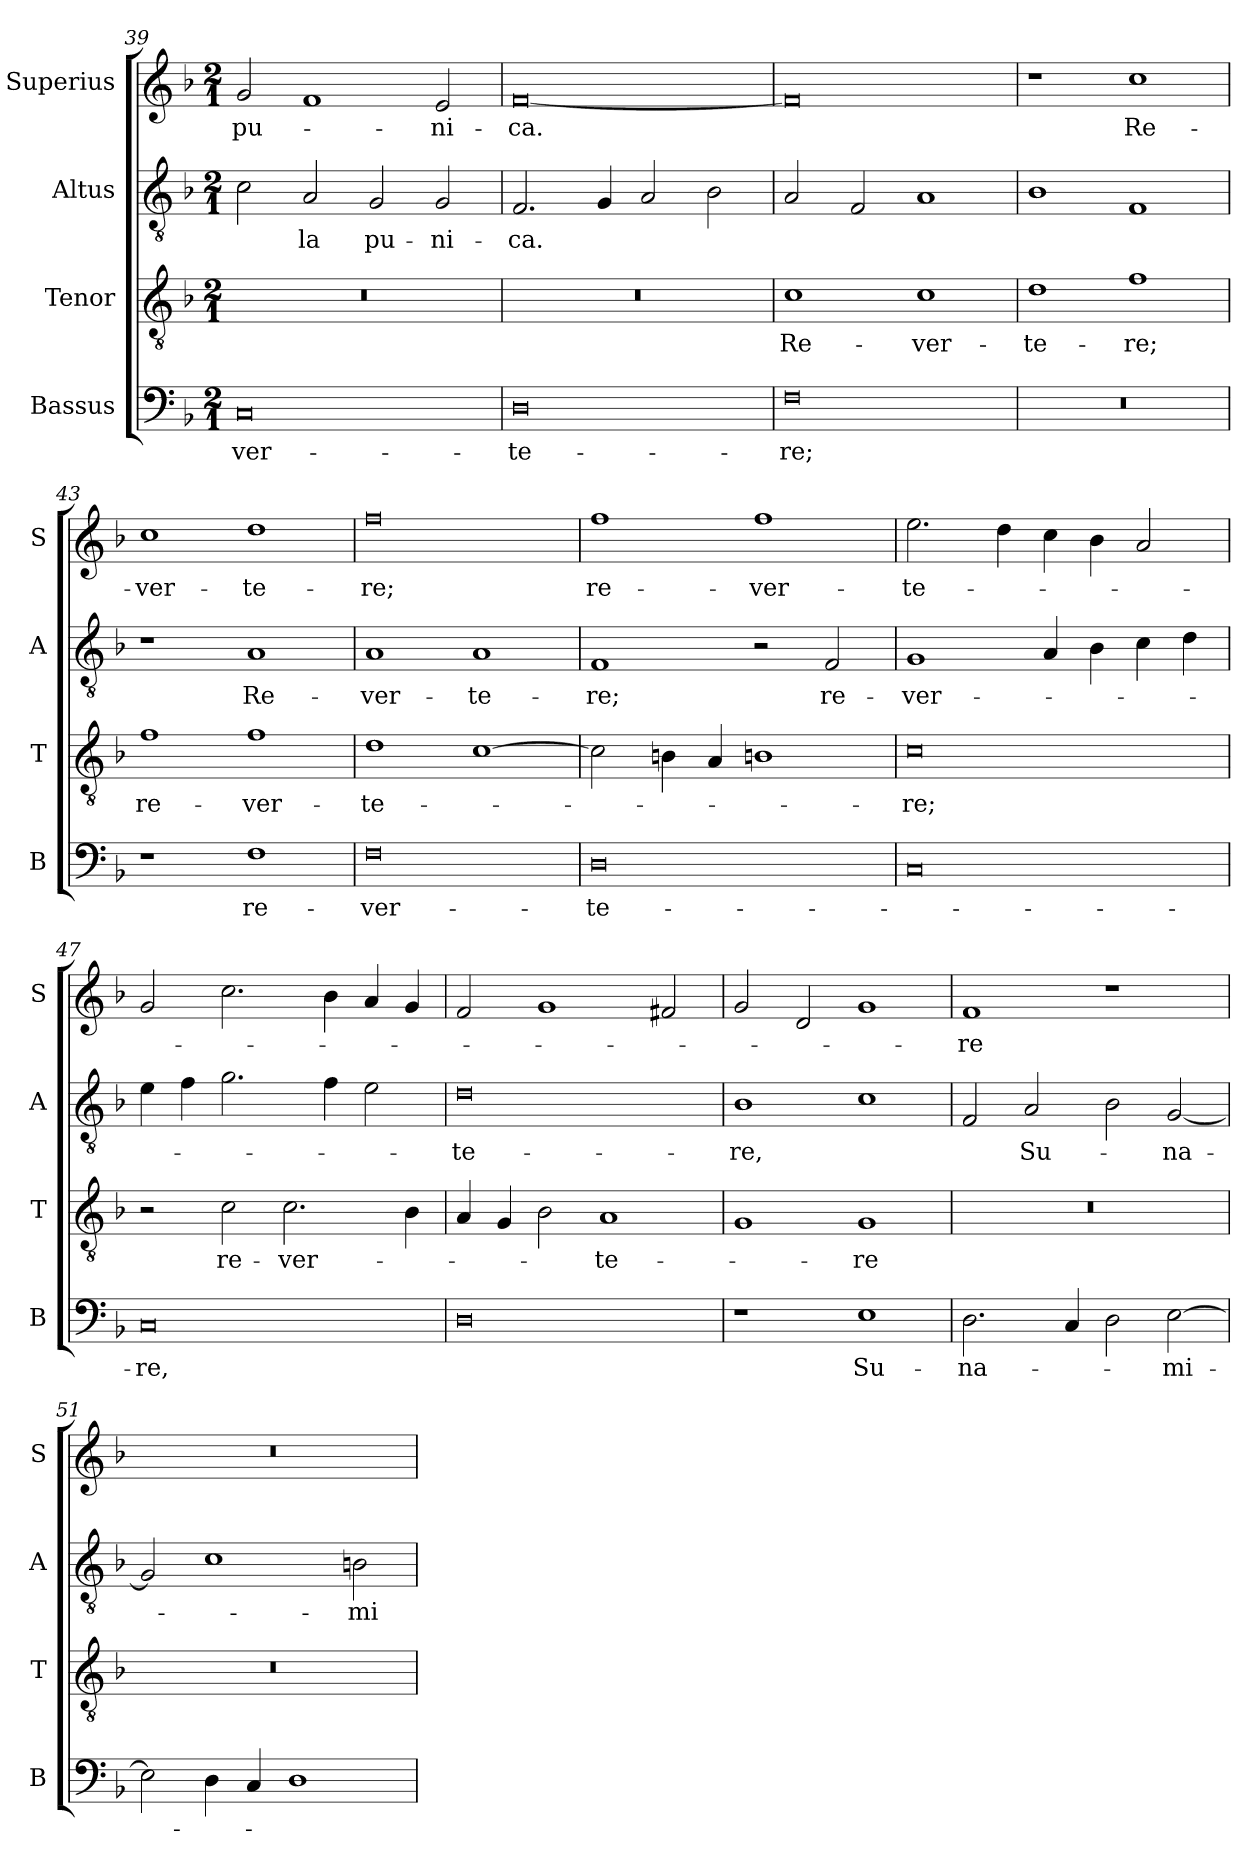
**kern	**text	**kern	**text	**kern	**text	**kern	**text
*part4	*part4	*part3	*part3	*part2	*part2	*part1	*part1
*staff4	*staff4	*staff3	*staff3	*staff2	*staff2	*staff1	*staff1
*I"Bassus	*	*I"Tenor	*	*I"Altus	*	*I"Superius	*
*I'B	*	*I'T	*	*I'A	*	*I'S	*
*clefF4	*	*clefGv2	*	*clefGv2	*	*clefG2	*
*k[b-]	*	*k[b-]	*	*k[b-]	*	*k[b-]	*
*F:	*	*F:	*	*F:	*	*F:	*
*M2/1	*	*M2/1	*	*M2/1	*	*M2/1	*
=39	=39	=39	=39	=39	=39	=39	=39
0C	-ver-	0r	.	2c	.	2g	pu-
.	.	.	.	2A	-la	1f	.
.	.	.	.	2G	pu-	.	.
.	.	.	.	2G	-ni-	2e	-ni-
=40	=40	=40	=40	=40	=40	=40	=40
0D	-te-	0r	.	2.F	-ca.	[0f	-ca.
.	.	.	.	4G	.	.	.
.	.	.	.	2A	.	.	.
.	.	.	.	2B-	.	.	.
=41	=41	=41	=41	=41	=41	=41	=41
0F	-re;	1c	Re-	2A	.	0f]	.
.	.	.	.	2F	.	.	.
.	.	1c	-ver-	1A	.	.	.
=42	=42	=42	=42	=42	=42	=42	=42
0r	.	1d	-te-	1B-	.	1r	.
.	.	1f	-re;	1F	.	1cc	Re-
=43	=43	=43	=43	=43	=43	=43	=43
1r	.	1f	re-	1r	.	1cc	-ver-
1F	re-	1f	-ver-	1A	Re-	1dd	-te-
=44	=44	=44	=44	=44	=44	=44	=44
0F	-ver-	1d	-te-	1A	-ver-	0ff	-re;
.	.	[1c	.	1A	-te-	.	.
=45	=45	=45	=45	=45	=45	=45	=45
0D	-te-	2c]	.	1F	-re;	1ff	re-
.	.	4Bn	.	.	.	.	.
.	.	4A	.	.	.	.	.
.	.	1Bn	.	2r	.	1ff	-ver-
.	.	.	.	2F	re-	.	.
=46	=46	=46	=46	=46	=46	=46	=46
0C	.	0c	-re;	1G	-ver-	2.ee	-te-
.	.	.	.	.	.	4dd	.
.	.	.	.	4A	.	4cc	.
.	.	.	.	4B-	.	4b-	.
.	.	.	.	4c	.	2a	.
.	.	.	.	4d	.	.	.
=47	=47	=47	=47	=47	=47	=47	=47
0C	-re,	2r	.	4e	.	2g	.
.	.	.	.	4f	.	.	.
.	.	2c	re-	2.g	.	2.cc	.
.	.	2.c	-ver-	.	.	.	.
.	.	.	.	4f	.	4b-	.
.	.	.	.	2e	.	4a	.
.	.	4B-	.	.	.	4g	.
=48	=48	=48	=48	=48	=48	=48	=48
0D	.	4A	.	0d	-te-	2f	.
.	.	4G	.	.	.	.	.
.	.	2B-	.	.	.	1g	.
.	.	1A	-te-	.	.	.	.
.	.	.	.	.	.	2f#X	.
=49	=49	=49	=49	=49	=49	=49	=49
1r	.	1G	.	1B-	-re,	2g	.
.	.	.	.	.	.	2d	.
1E	Su-	1G	-re	1c	.	1g	.
=50	=50	=50	=50	=50	=50	=50	=50
2.D	-na-	0r	.	2F	.	1f	-re
.	.	.	.	2A	Su-	.	.
4C	.	.	.	.	.	.	.
2D	.	.	.	2B-	.	1r	.
[2E	-mi-	.	.	[2G	-na-	.	.
=51	=51	=51	=51	=51	=51	=51	=51
2E]	.	0r	.	2G]	.	0r	.
4D	.	.	.	1c	.	.	.
4C	.	.	.	.	.	.	.
1D	.	.	.	.	.	.	.
.	.	.	.	2Bn	-mi-	.	.
=	=	=	=	=	=	=	=
*-	*-	*-	*-	*-	*-	*-	*-
